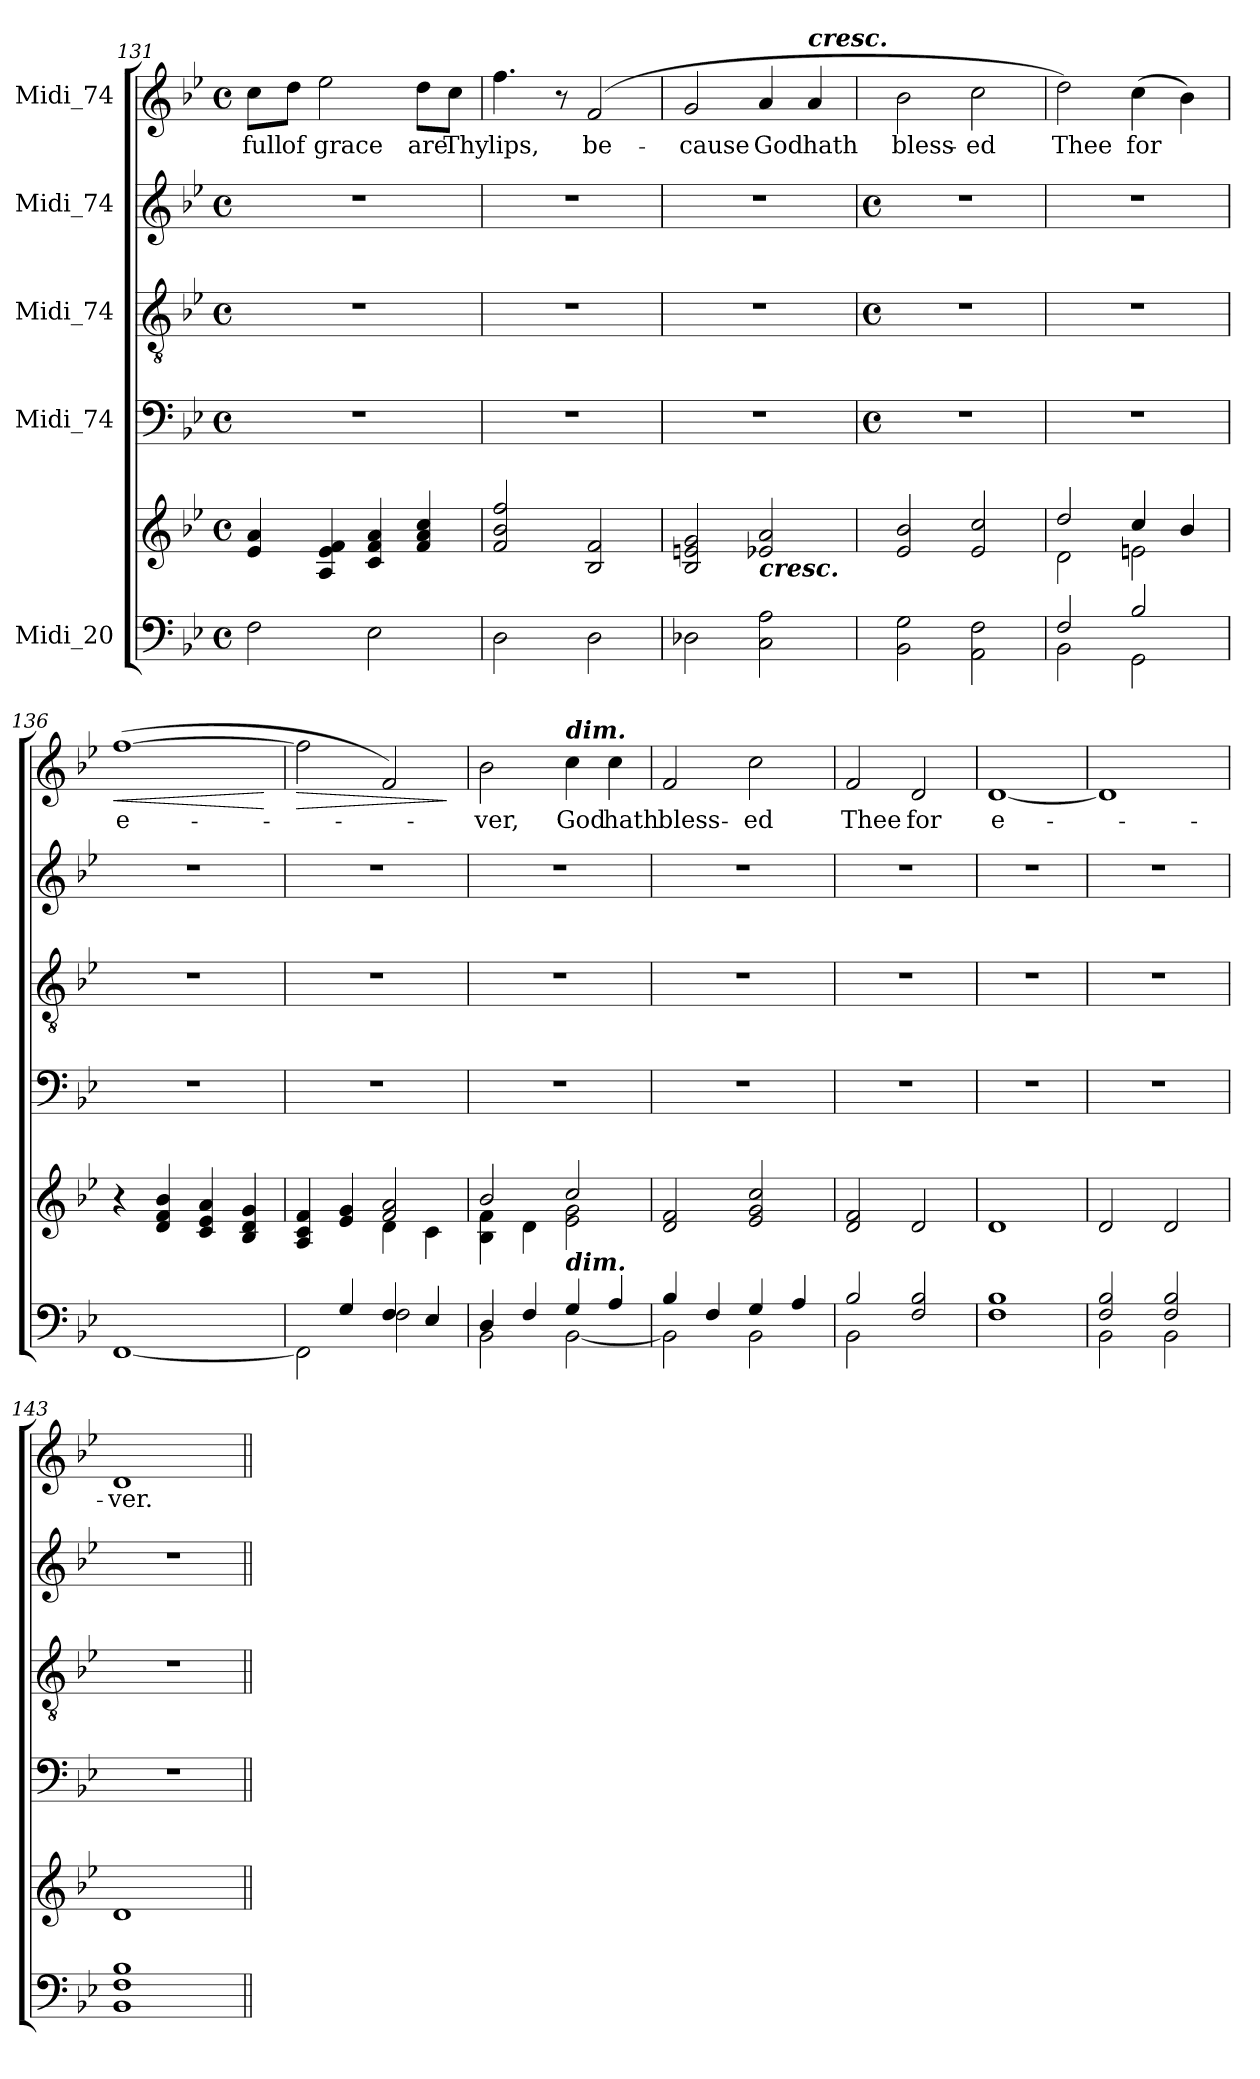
**kern	**kern	**kern	**kern	**kern	**kern	**text	**dynam
*part5	*part5	*part4	*part3	*part2	*part1	*part1	*part1
*staff6	*staff5	*staff4	*staff3	*staff2	*staff1	*staff1	*staff1
*I"Midi_20	*	*I"Midi_74	*I"Midi_74	*I"Midi_74	*I"Midi_74	*	*
*clefF4	*clefG2	*clefF4	*clefGv2	*clefG2	*clefG2	*	*
*k[b-e-]	*k[b-e-]	*k[b-e-]	*k[b-e-]	*k[b-e-]	*k[b-e-]	*	*
*B-:	*B-:	*B-:	*B-:	*B-:	*B-:	*	*
*M4/4	*M4/4	*M4/4	*M4/4	*M4/4	*M4/4	*	*
*met(c)	*met(c)	*met(c)	*met(c)	*met(c)	*met(c)	*	*
=131	=131	=131	=131	=131	=131	=131	=131
!	!	!	!	!	!	!LO:LY:b	!
2F	4e-/ 4a/	1r	1r	1r	8cc\L	full	.
!	!	!	!	!	!	!LO:LY:b	!
.	.	.	.	.	8dd\J	of	.
!	!	!	!	!	!	!LO:LY:b	!
.	4A/ 4e-/ 4f/	.	.	.	2ee-	grace	.
2E-	4c/ 4f/ 4a/	.	.	.	.	.	.
!	!	!	!	!	!	!LO:LY:b	!
.	4f/ 4a/ 4cc/	.	.	.	8dd\L	are	.
!	!	!	!	!	!	!LO:LY:b	!
.	.	.	.	.	8cc\J	Thy	.
=132	=132	=132	=132	=132	=132	=132	=132
!	!	!	!	!	!	!LO:LY:b	!
2D	2f/ 2b-/ 2ff/	1r	1r	1r	4.ff	lips,	.
.	.	.	.	.	8r	.	.
!	!	!	!	!	!	!LO:LY:b	!
2D	2B-/ 2f/	.	.	.	(>2f	be-	.
=133	=133	=133	=133	=133	=133	=133	=133
!	!	!	!	!	!	!LO:LY:b	!
2D-X	2B-/ 2en/ 2g/	1r	1r	1r	2g	-cause	.
!	!LO:TX:b:Bi:t=cresc.	!	!	!	!	!	!
!	!	!	!	!	!	!LO:LY:b	!
2C 2A	2e-X/ 2a/	.	.	.	4a	God	.
!	!	!	!	!	!LO:TX:a:Bi:t=cresc.	!	!
!	!	!	!	!	!	!LO:LY:b	!
.	.	.	.	.	4a	hath	.
!!LO:LB:g=z
=134	=134	=134	=134	=134	=134	=134	=134
*	*	*M4/4	*M4/4	*M4/4	*	*	*
*	*	*met(c)	*met(c)	*met(c)	*	*	*
*^	*^	*	*	*	*	*	*
!	!	!	!	!	!	!	!	!LO:LY:b	!
1ryy	2BB- 2G	2e-/ 2b-/	1ryy	1r	1r	1r	2b-	bless-	.
!	!	!	!	!	!	!	!	!LO:LY:b	!
.	2AA 2F	2e-/ 2cc/	.	.	.	.	2cc	-ed	.
=135	=135	=135	=135	=135	=135	=135	=135	=135	=135
!	!	!	!	!	!	!	!	!LO:LY:b	!
2F/	2BB-\	2dd/	2d\	1r	1r	1r	2dd)	Thee	.
!	!	!	!	!	!	!	!	!LO:LY:b	!
2B-/	2GG\	4cc/	2en\	.	.	.	(>4cc	for	.
.	.	4b-/	.	.	.	.	4b-)	.	.
=136	=136	=136	=136	=136	=136	=136	=136	=136	=136
!	!	!	!	!	!	!	!	!LO:LY:b	!LO:HP:b
1ryy	[1FF	4r	1ryy	1r	1r	1r	(<[1ff	e-	<
.	.	4d/ 4f/ 4b-/	.	.	.	.	.	.	.
.	.	4c/ 4e-/ 4a/	.	.	.	.	.	.	.
.	.	4B-/ 4d/ 4g/	.	.	.	.	.	.	.
*v	*v	*	*	*	*	*	*	*	*
*	*v	*v	*	*	*	*	*	*
.	.	.	.	.	.	.	[
=137	=137	=137	=137	=137	=137	=137	=137
*^	*^	*	*	*	*	*	*
!	!	!	!	!	!	!	!	!	!LO:HP:b
4ryy	2FF\]	4A/ 4c/ 4f/	2ryy	1r	1r	1r	2ff]	.	>
4G/	.	4e-/ 4g/	.	.	.	.	.	.	.
4F/	2F	2f/ 2a/	4d\	.	.	.	2f)	.	.
4E-/	.	.	4c\	.	.	.	.	.	.
*v	*v	*	*	*	*	*	*	*	*
*	*v	*v	*	*	*	*	*	*
.	.	.	.	.	.	.	]
=138	=138	=138	=138	=138	=138	=138	=138
*^	*^	*	*	*	*	*	*
!	!	!	!	!	!	!	!	!LO:LY:b	!
4D/	2BB-\	2b-/	4B-\ 4f\	1r	1r	1r	2b-	ver,	.
4F/	.	.	4d\	.	.	.	.	.	.
!	!	!	!	!	!	!	!LO:TX:a:Bi:t=dim.	!	!
!LO:TX:a:Bi:t=dim.	!	!	!	!	!	!	!	!	!
!	!	!	!	!	!	!	!	!LO:LY:b	!
4G/	[2BB-\	2cc/	2e-\ 2g\	.	.	.	4cc	God	.
!	!	!	!	!	!	!	!	!LO:LY:b	!
4A/	.	.	.	.	.	.	4cc	hath	.
=139	=139	=139	=139	=139	=139	=139	=139	=139	=139
!	!	!	!	!	!	!	!	!LO:LY:b	!
4B-/	2BB-\]	2d/ 2f/	1ryy	1r	1r	1r	2f	bless-	.
4F/	.	.	.	.	.	.	.	.	.
!	!	!	!	!	!	!	!	!LO:LY:b	!
4G/	2BB-\	2e-/ 2g/ 2cc/	.	.	.	.	2cc	-ed	.
4A/	.	.	.	.	.	.	.	.	.
=140	=140	=140	=140	=140	=140	=140	=140	=140	=140
!	!	!	!	!	!	!	!	!LO:LY:b	!
2B-/	2BB-\	2d/ 2f/	1ryy	1r	1r	1r	2f	Thee	.
!	!	!	!	!	!	!	!	!LO:LY:b	!
2F/ 2B-/	2ryy	2d/	.	.	.	.	2d	for	.
=141	=141	=141	=141	=141	=141	=141	=141	=141	=141
!	!	!	!	!	!	!	!	!LO:LY:b	!
1F/ 1B-/	1ryy	1d/	1ryy	1r	1r	1r	[1d	e-	.
=142	=142	=142	=142	=142	=142	=142	=142	=142	=142
2F/ 2B-/	2BB-\	2d/	2ryy	1r	1r	1r	1d]	.	.
2F/ 2B-/	2BB-\	2d/	2ryy	.	.	.	.	.	.
=143	=143	=143	=143	=143	=143	=143	=143	=143	=143
!	!	!	!	!	!	!	!	!LO:LY:b	!
1F/ 1B-/	1BB-	1d/	2ryy	1r	1r	1r	1d	ver.	.
.	.	.	2ryy	.	.	.	.	.	.
*v	*v	*	*	*	*	*	*	*	*
*	*v	*v	*	*	*	*	*	*
=||	=||	=||	=||	=||	=||	=||	=||
*-	*-	*-	*-	*-	*-	*-	*-
